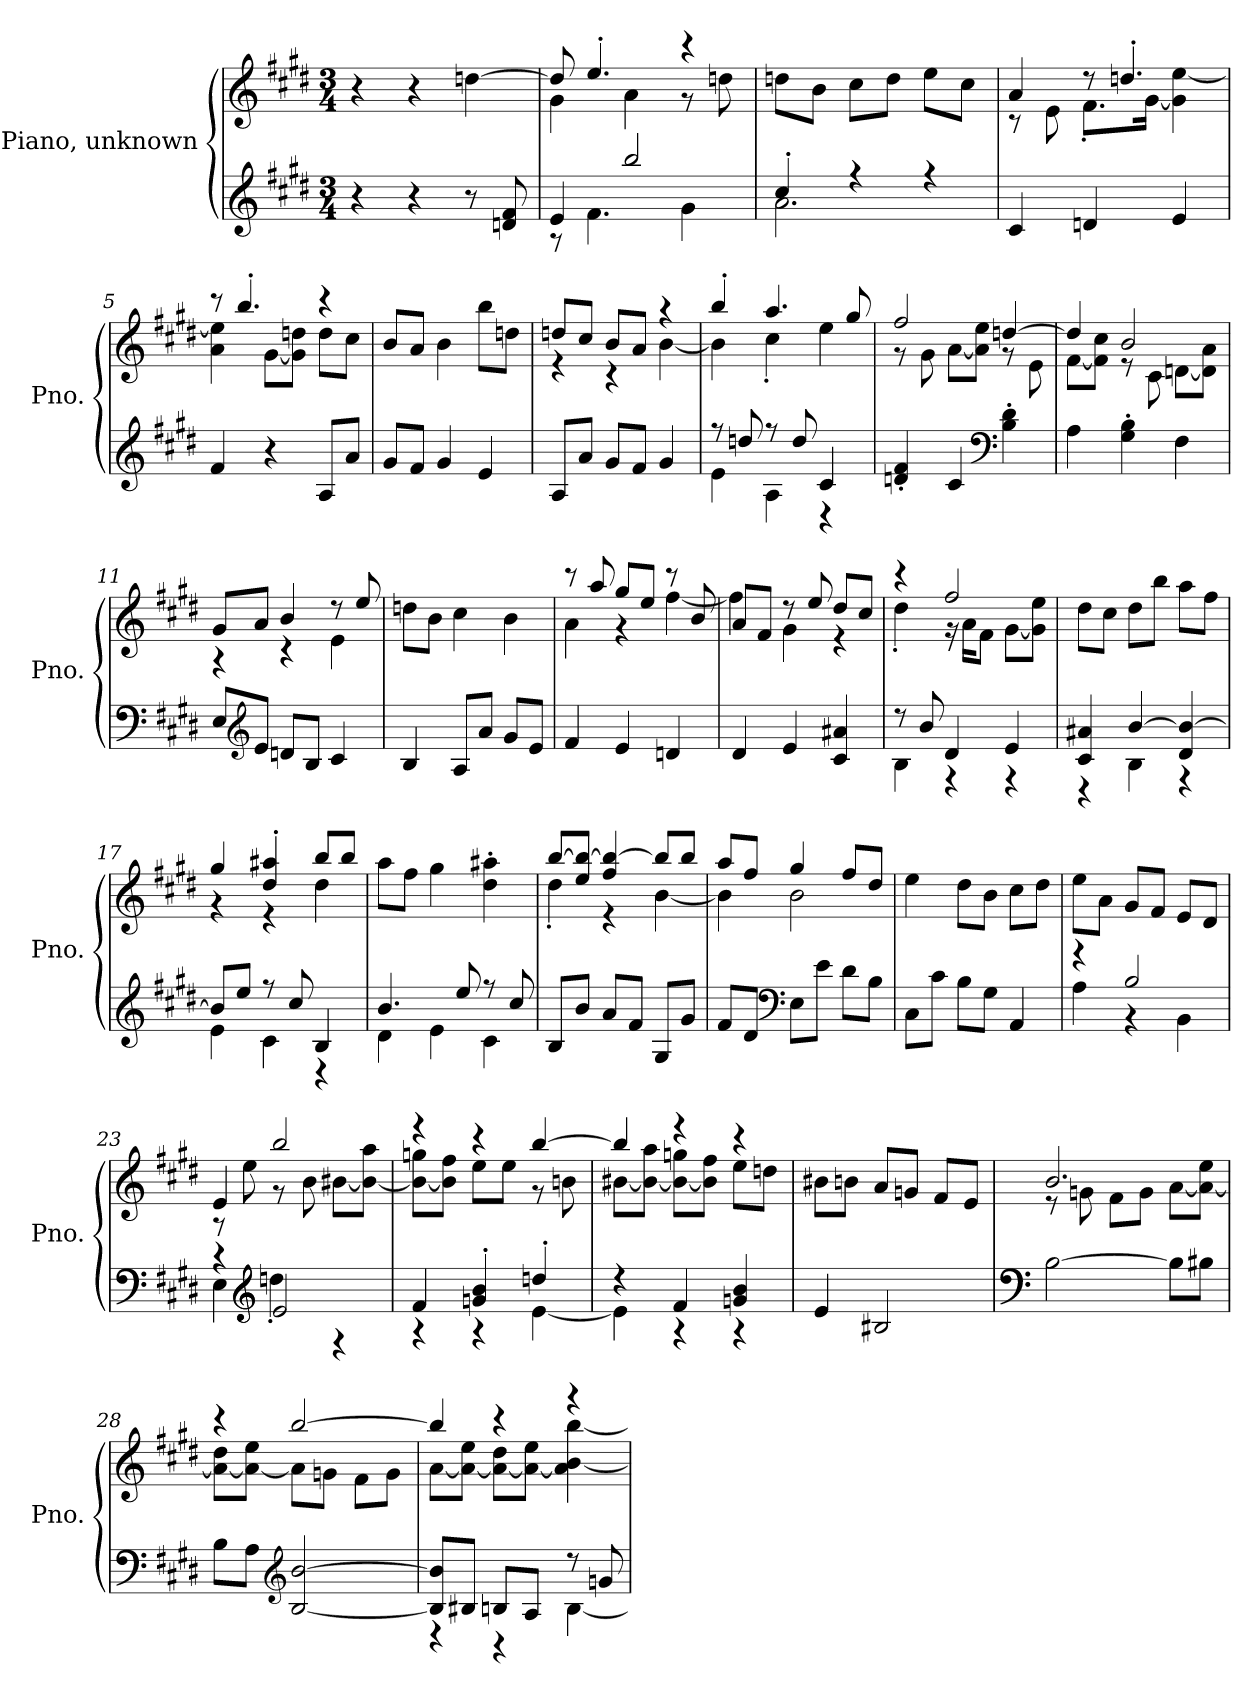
**kern	**kern
*part1	*part1
*staff2	*staff1
*I"Piano, unknown	*
*I'Pno.	*
*clefG2	*clefG2
*k[f#c#g#d#]	*k[f#c#g#d#]
*M3/4	*M3/4
*MM149	*MM149
=1	=1
4r	4r
4r	4r
8r	[4ddn\
8dn/ 8f#/	.
=2	=2
*^	*^
4e/	8r	8dd/]	4g#\
.	4.f#\	4.ee'/	.
2bb/	.	.	4a\
.	4g#\	4r	8r
.	.	.	8ddn\
*	*	*v	*v
=3	=3	=3
4cc#'/	2.a\	8ddn\L
.	.	8b\J
4r	.	8cc#\L
.	.	8dd\J
4r	.	8ee\L
.	.	8cc#\J
*v	*v	*
=4	=4
*	*^
4c#/	4a/	8r
.	.	8e\
4dn/	8r	8.f#'\L
.	4.ddn'/	.
.	.	[16g#\Jk
4e/	.	4g#\] [4ee\
=5	=5	=5
4f#/	8r	4a\ 4ee\]
.	4.bb'/	.
4r	.	[8g#\L
.	.	8g#\] 8ddn\J
8A/L	4r	8dd\L
8a/J	.	8cc#\J
*	*v	*v
!!LO:LB:g=z
=6	=6
8g#/L	8b/L
8f#/J	8a/J
4g#/	4b\
4e/	8bb\L
.	8ddn\J
=7	=7
*	*^
8A/L	8ddn/L	4r
8a/J	8cc#/J	.
8g#/L	8b/L	4r
8f#/J	8a/J	.
4g#/	4r	[4b\
=8	=8	=8
*^	*	*
8r	4e\	4bb'/	4b\]
8ddn/	.	.	.
8r	4A\	4.aa/	4cc#'\
8dd/	.	.	.
4c#/	4r	.	4ee\
.	.	8gg#/	.
*v	*v	*	*
=9	=9	=9
4dn/' 4f#/'	2ff#/	8r
.	.	8g#\
4c#/	.	[8a\L
.	.	8a\] 8ee\J
*clefF4	*	*
4B\' 4d\'	[4ddn/	8r
.	.	8e\
=10	=10	=10
4A\	4dd/]	[8f#\L
.	.	8f#\] 8cc#\J
4G#\' 4B\'	2b/	8r
.	.	8c#\
4F#\	.	[8dn\L
.	.	8d\] 8a\J
!!LO:LB:g=z	!!
=11	=11	=11
8E/L	8g#/L	4r
*clefG2	*	*
8e/J	8a/J	.
8dn/L	4b/	4r
8B/J	.	.
4c#/	8r	4e\
.	8ee/	.
*	*v	*v
=12	=12
4B/	8ddn\L
.	8b\J
8A/L	4cc#\
8a/J	.
8g#/L	4b\
8e/J	.
=13	=13
*	*^
4f#/	8r	4a\
.	8aa/	.
4e/	8gg#/L	4r
.	8ee/J	.
4dn/	8r	[4ff#\
.	8b/	.
=14	=14	=14
4d#/	8a/L	4ff#\]
.	8f#/J	.
4e/	8r	4g#\
.	8ee/	.
4c#/ 4a#X/	8dd#/L	4r
.	8cc#/J	.
=15	=15	=15
*^	*	*
8r	4B\	4r	4dd#'\
8b/	.	.	.
4d#/	4r	2ff#/	16r
.	.	.	16a\KL
.	.	.	8f#\J
4e/	4r	.	[8g#\L
.	.	.	8g#\] 8ee\J
*	*	*v	*v
!!LO:LB:g=z
=16	=16	=16
4c#/ 4a#X/	4r	8dd#\L
.	.	8cc#\J
[4b/	4B\	8dd#\L
.	.	8bb\J
4d#/ 4b/_	4r	8aa\L
.	.	8ff#\J
=17	=17	=17
*	*	*^
8b/L]	4e\	4gg#/	4r
8ee/J	.	.	.
8r	4c#\	4dd#/' 4aa#X/'	4r
8cc#/	.	.	.
4B/	4r	8bb/L	4dd#\
.	.	8bb/J	.
*	*	*v	*v
=18	=18	=18
4.b/	4d#\	8aa\L
.	.	8ff#\J
.	4e\	4gg#\
8ee/	.	.
8r	4c#\	4dd#\' 4aa#X\'
8cc#/	.	.
*v	*v	*
=19	=19
*	*^
8B/L	[8bb/L	4dd#'\
8b/J	8ee/ 8bb/_J	.
8a/L	4ff#/ 4bb/_	4r
8f#/J	.	.
8G#/L	8bb/L]	[4b\
8g#/J	8bb/J	.
=20	=20	=20
8f#/L	8aa/L	4b\]
8d#/J	8ff#/J	.
*clefF4	*	*
8E\L	4gg#/	2b\
8e\J	.	.
8d#\L	8ff#/L	.
8B\J	8dd#/J	.
*	*v	*v
!!LO:LB:g=z
=21	=21
8C#\L	4ee\
8c#\J	.
8B\L	8dd#\L
8G#\J	8b\J
4AA/	8cc#\L
.	8dd#\J
=22	=22
*^	*
4r	4A\	8ee\L
.	.	8a\J
2B/	4r	8g#/L
.	.	8f#/J
.	4BB\	8e/L
.	.	8d#/J
=23	=23	=23
*	*	*^
4r	4E\	4e/	8r
.	.	.	8ee\
*clefG2	*	*	*
2e/	4ddn'\	2bb/	8r
.	.	.	8b\
.	4r	.	[8b#X\L
.	.	.	8b#\_ 8aa\J
=24	=24	=24	=24
4f#/	4r	4r	8b#\_ 8ggn\L
.	.	.	8b#\] 8ff#\J
4gn/' 4b/'	4r	4r	8ee\L
.	.	.	8ee\J
4ddn'/	[4e\	[4bb/	8r
.	.	.	8bn\
=25	=25	=25	=25
4r	4e\]	4bb/]	[8b#X\L
.	.	.	8b#\_ 8aa\J
4f#/	4r	4r	8b#\_ 8ggn\L
.	.	.	8b#\] 8ff#\J
4gn/ 4b/	4r	4r	8ee\L
.	.	.	8ddn\J
*v	*v	*	*
*	*v	*v
!!LO:LB:g=z
=26	=26
4e/	8b#X\L
.	8bn\J
2B#X/	8a/L
.	8gn/J
.	8f#/L
.	8e/J
=27	=27
*clefF4	*
*	*^
[2B\	2.b/	8r
.	.	8gn\
.	.	8f#\L
.	.	8g\J
8B\L]	.	[8a\L
8B#X\J	.	8a\_ 8ee\J
=28	=28	=28
8B\L	4r	8a\_ 8dd#\L
8A\J	.	8a\_ 8ee\J
*clefG2	*	*
[2B/ [2b/	[2bb/	8a\L]
.	.	8gn\J
.	.	8f#\L
.	.	8g\J
=29	=29	=29
*^	*	*
8B/] 8b/]L	4r	4bb/]	[8a\L
8B#X/J	.	.	8a\_ 8ee\J
8Bn/L	4r	4r	8a\_ 8dd#\L
8A/J	.	.	8a\_ 8ee\J
8r	[4B\	4r	4a\] [4b\ [4bb\
8gn/	.	.	.
*v	*v	*	*
*	*v	*v
=	=
*-	*-
